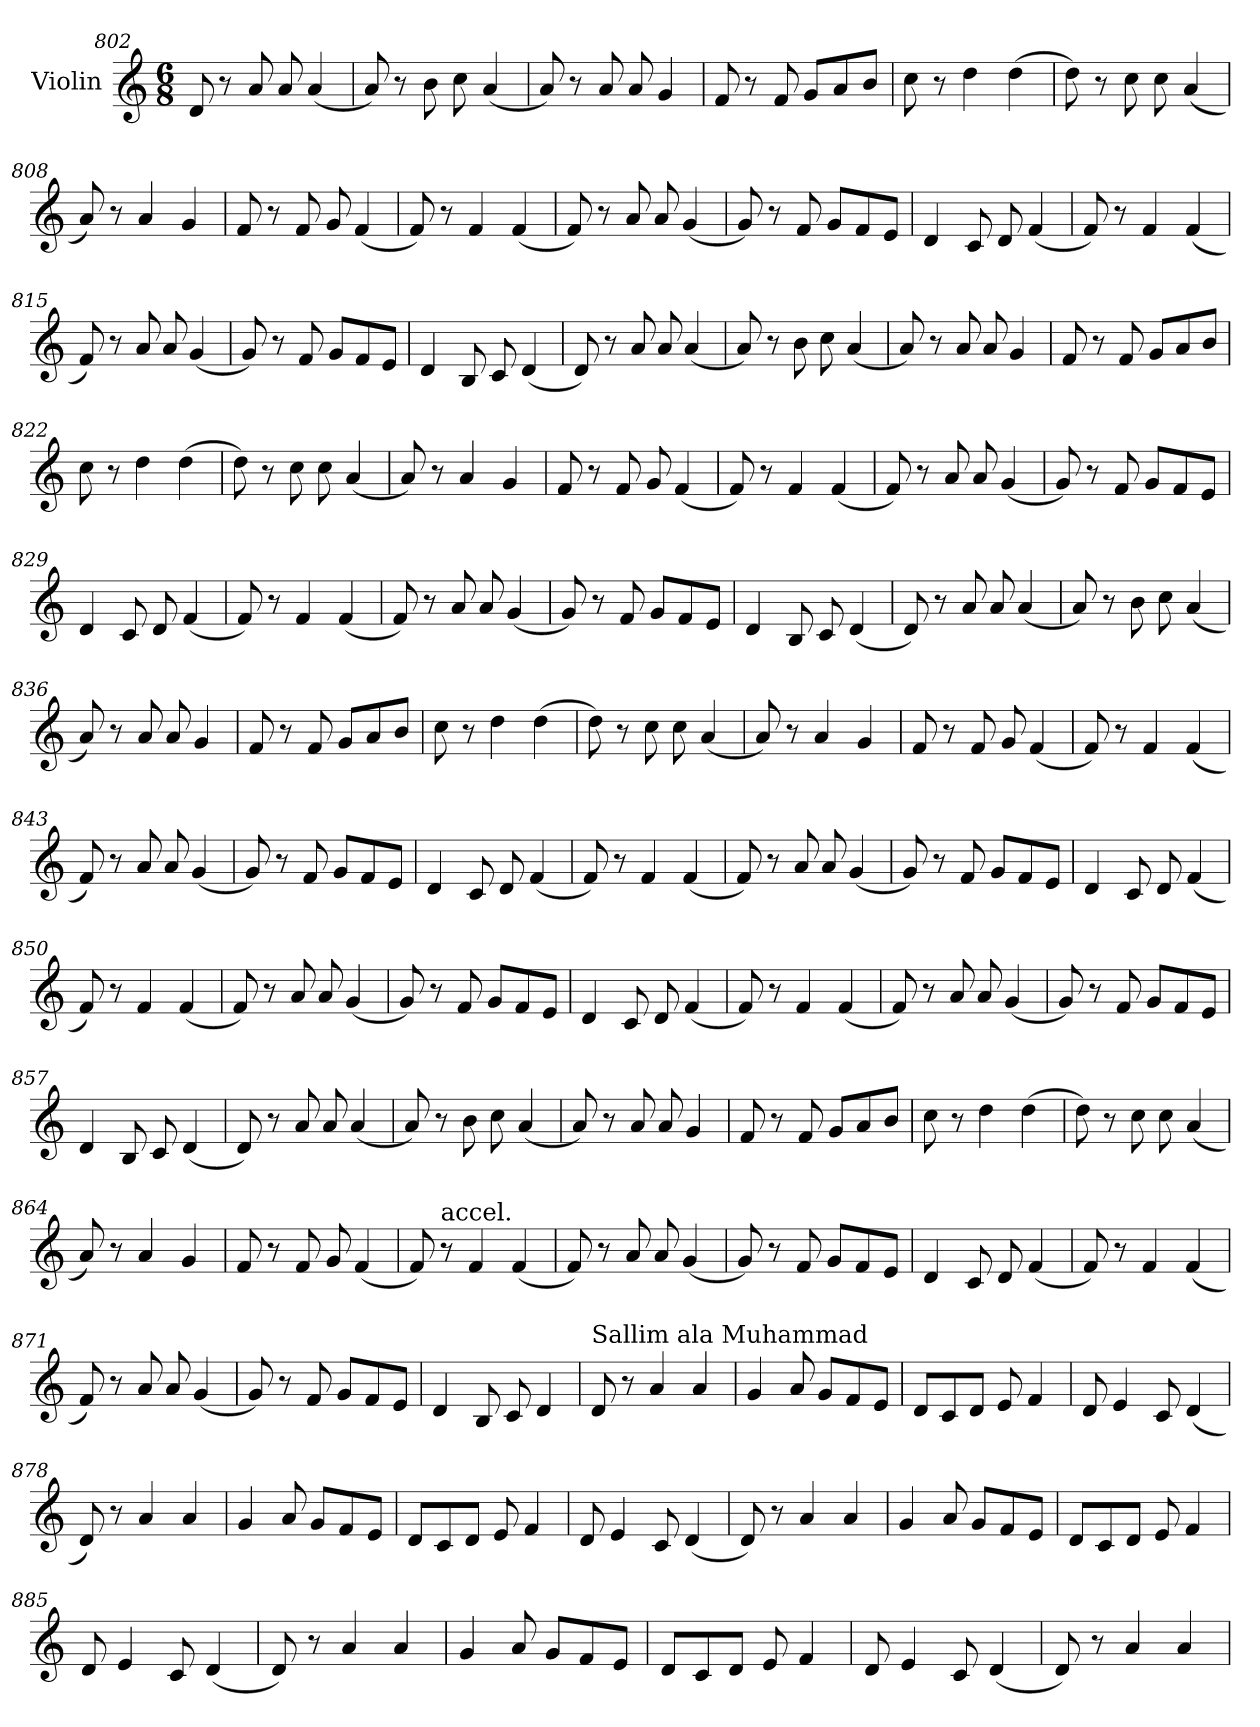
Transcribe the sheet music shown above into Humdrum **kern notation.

**kern
*part1
*staff1
*I"Violin
*clefG2
*k[]
*C:
*M6/8
=802
8d/
8r
8a/
8a/
(4a/
!!LO:PB:g=z
=803
8a/)
8r
8b\
8cc\
(4a/
=804
8a/)
8r
8a/
8a/
4g/
=805
8f/
8r
8f/
8g/L
8a/
8b/J
!!LO:PB:g=z
=806
8cc\
8r
4dd\
(4dd\
=807
8dd\)
8r
8cc\
8cc\
(4a/
=808
8a/)
8r
4a/
4g/
!!LO:PB:g=z
=809
8f/
8r
8f/
8g/
(4f/
=810
8f/)
8r
4f/
(4f/
=811
8f/)
8r
8a/
8a/
(4g/
!!LO:PB:g=z
=812
8g/)
8r
8f/
8g/L
8f/
8e/J
=813
4d/
8c/
8d/
(4f/
=814
8f/)
8r
4f/
(4f/
!!LO:PB:g=z
=815
8f/)
8r
8a/
8a/
(4g/
=816
8g/)
8r
8f/
8g/L
8f/
8e/J
=817
4d/
8B/
8c/
(4d/
=818
8d/)
8r
8a/
8a/
(4a/
=819
8a/)
8r
8b\
8cc\
(4a/
=820
8a/)
8r
8a/
8a/
4g/
!!LO:PB:g=z
=821
8f/
8r
8f/
8g/L
8a/
8b/J
=822
8cc\
8r
4dd\
(4dd\
=823
8dd\)
8r
8cc\
8cc\
(4a/
!!LO:PB:g=z
=824
8a/)
8r
4a/
4g/
=825
8f/
8r
8f/
8g/
(4f/
=826
8f/)
8r
4f/
(4f/
!!LO:PB:g=z
=827
8f/)
8r
8a/
8a/
(4g/
=828
8g/)
8r
8f/
8g/L
8f/
8e/J
=829
4d/
8c/
8d/
(4f/
!!LO:PB:g=z
=830
8f/)
8r
4f/
(4f/
=831
8f/)
8r
8a/
8a/
(4g/
=832
8g/)
8r
8f/
8g/L
8f/
8e/J
!!LO:PB:g=z
=833
4d/
8B/
8c/
(4d/
=834
8d/)
8r
8a/
8a/
(4a/
=835
8a/)
8r
8b\
8cc\
(4a/
!!LO:PB:g=z
=836
8a/)
8r
8a/
8a/
4g/
=837
8f/
8r
8f/
8g/L
8a/
8b/J
=838
8cc\
8r
4dd\
(4dd\
!!LO:PB:g=z
=839
8dd\)
8r
8cc\
8cc\
(4a/
=840
8a/)
8r
4a/
4g/
=841
8f/
8r
8f/
8g/
(4f/
!!LO:PB:g=z
=842
8f/)
8r
4f/
(4f/
=843
8f/)
8r
8a/
8a/
(4g/
=844
8g/)
8r
8f/
8g/L
8f/
8e/J
!!LO:PB:g=z
=845
4d/
8c/
8d/
(4f/
=846
8f/)
8r
4f/
(4f/
=847
8f/)
8r
8a/
8a/
(4g/
!!LO:PB:g=z
=848
8g/)
8r
8f/
8g/L
8f/
8e/J
=849
4d/
8c/
8d/
(4f/
=850
8f/)
8r
4f/
(4f/
!!LO:PB:g=z
=851
8f/)
8r
8a/
8a/
(4g/
=852
8g/)
8r
8f/
8g/L
8f/
8e/J
=853
4d/
8c/
8d/
(4f/
!!LO:PB:g=z
=854
8f/)
8r
4f/
(4f/
=855
8f/)
8r
8a/
8a/
(4g/
=856
8g/)
8r
8f/
8g/L
8f/
8e/J
!!LO:PB:g=z
=857
4d/
8B/
8c/
(4d/
=858
8d/)
8r
8a/
8a/
(4a/
=859
8a/)
8r
8b\
8cc\
(4a/
!!LO:PB:g=z
=860
8a/)
8r
8a/
8a/
4g/
=861
8f/
8r
8f/
8g/L
8a/
8b/J
=862
8cc\
8r
4dd\
(4dd\
!!LO:PB:g=z
=863
8dd\)
8r
8cc\
8cc\
(4a/
=864
8a/)
8r
4a/
4g/
=865
8f/
8r
8f/
8g/
(4f/
=866
8f/)
!LO:TX:a:t=accel.
8r
4f/
(4f/
=867
8f/)
8r
8a/
8a/
(4g/
=868
8g/)
8r
8f/
8g/L
8f/
8e/J
!!LO:PB:g=z
=869
4d/
8c/
8d/
(4f/
=870
8f/)
8r
4f/
(4f/
=871
8f/)
8r
8a/
8a/
(4g/
!!LO:PB:g=z
=872
*MM130
8g/)
8r
8f/
8g/L
8f/
8e/J
=873
4d/
8B/
8c/
4d/
=874
!LO:TX:a:t=Sallim ala Muhammad
8d/
8r
4a/
4a/
!!LO:PB:g=z
=875
4g/
8a/
8g/L
8f/
8e/J
=876
8d/L
8c/
8d/J
8e/
4f/
=877
8d/
4e/
8c/
(4d/
!!LO:PB:g=z
=878
8d/)
8r
4a/
4a/
=879
4g/
8a/
8g/L
8f/
8e/J
=880
8d/L
8c/
8d/J
8e/
4f/
!!LO:PB:g=z
=881
8d/
4e/
8c/
(4d/
=882
8d/)
8r
4a/
4a/
=883
4g/
8a/
8g/L
8f/
8e/J
!!LO:PB:g=z
=884
8d/L
8c/
8d/J
8e/
4f/
=885
8d/
4e/
8c/
(4d/
=886
8d/)
8r
4a/
4a/
!!LO:PB:g=z
=887
4g/
8a/
8g/L
8f/
8e/J
=888
8d/L
8c/
8d/J
8e/
4f/
=889
8d/
4e/
8c/
(4d/
!!LO:PB:g=z
=890
8d/)
8r
4a/
4a/
=
*-
